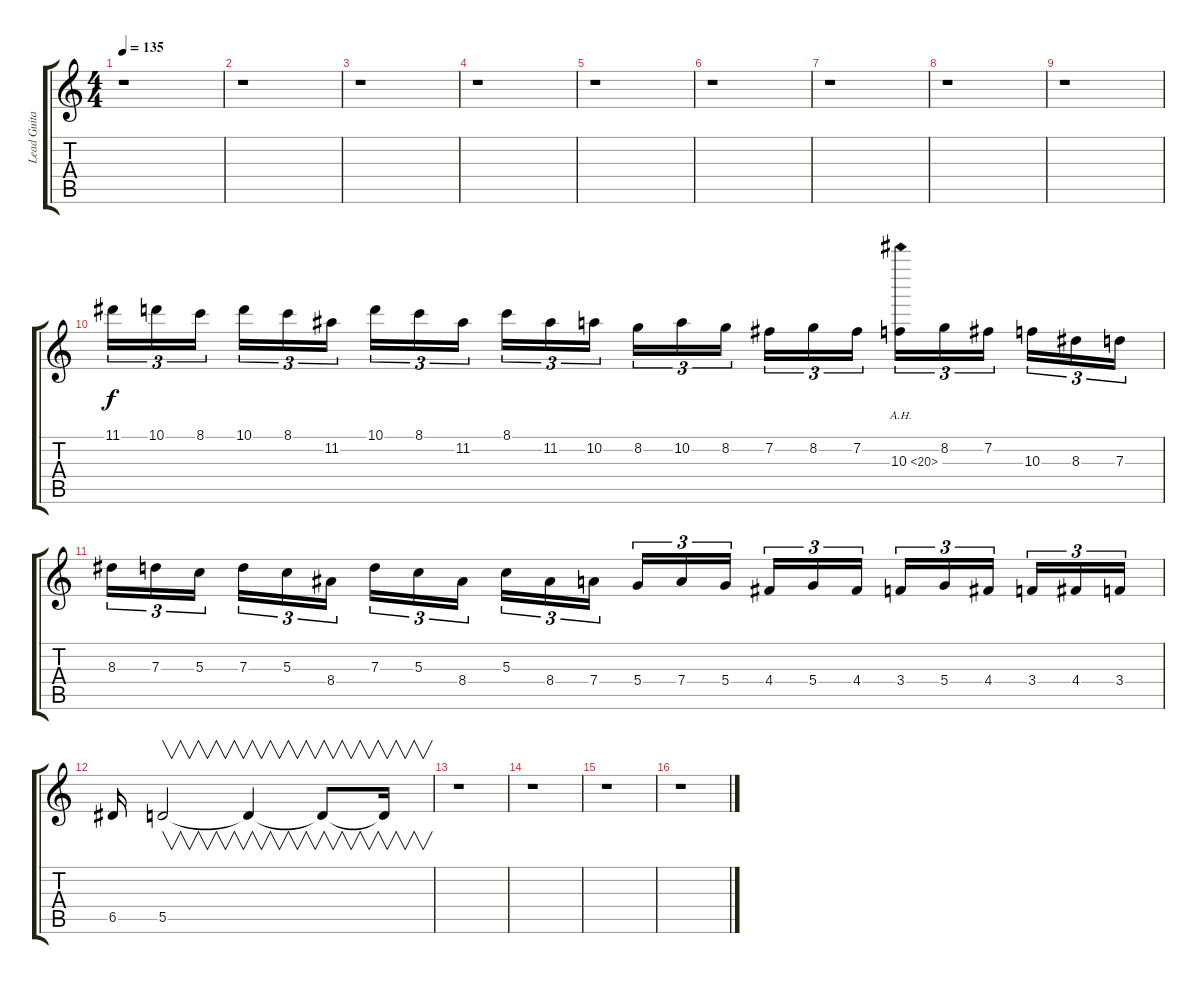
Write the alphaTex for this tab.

\track ("Lead Guitar" "Lead Guita") {instrument distortionguitar}
\staff {score tabs}
\tuning (E4 B3 G3 D3 A2 D2) {hide}
\ts (4 4)
\tempo 135
\clef g2
\ks c
r.1{dy f} |
r.1 |
r.1 |
r.1 |
r.1 |
r.1 |
r.1 |
r.1 |
r.1 |
11.1.16{tu (3 2)} 10.1.16{tu (3 2)} 8.1.16{tu (3 2)} 10.1.16{tu (3 2)} 8.1.16{tu (3 2)} 11.2.16{tu (3 2)} 10.1.16{tu (3 2)} 8.1.16{tu (3 2)} 11.2.16{tu (3 2)} 8.1.16{tu (3 2)} 11.2.16{tu (3 2)} 10.2.16{tu (3 2)} 8.2.16{tu (3 2)} 10.2.16{tu (3 2)} 8.2.16{tu (3 2)} 7.2.16{tu (3 2)} 8.2.16{tu (3 2)} 7.2.16{tu (3 2)} 10.3{ah 10}.16{tu (3 2)} 8.2.16{tu (3 2)} 7.2.16{tu (3 2)} 10.3.16{tu (3 2)} 8.3.16{tu (3 2)} 7.3.16{tu (3 2)} |
8.3.16{tu (3 2)} 7.3.16{tu (3 2)} 5.3.16{tu (3 2)} 7.3.16{tu (3 2)} 5.3.16{tu (3 2)} 8.4.16{tu (3 2)} 7.3.16{tu (3 2)} 5.3.16{tu (3 2)} 8.4.16{tu (3 2)} 5.3.16{tu (3 2)} 8.4.16{tu (3 2)} 7.4.16{tu (3 2)} 5.4.16{tu (3 2)} 7.4.16{tu (3 2)} 5.4.16{tu (3 2)} 4.4.16{tu (3 2)} 5.4.16{tu (3 2)} 4.4.16{tu (3 2)} 3.4.16{tu (3 2)} 5.4.16{tu (3 2)} 4.4.16{tu (3 2)} 3.4.16{tu (3 2)} 4.4.16{tu (3 2)} 3.4.16{tu (3 2)} |
6.5.16 5.5.2{v} 5.5{t}.4{v} 5.5{t}.8{v} 5.5{t}.16{v} |
r.1 |
r.1 |
r.1 |
r.1
